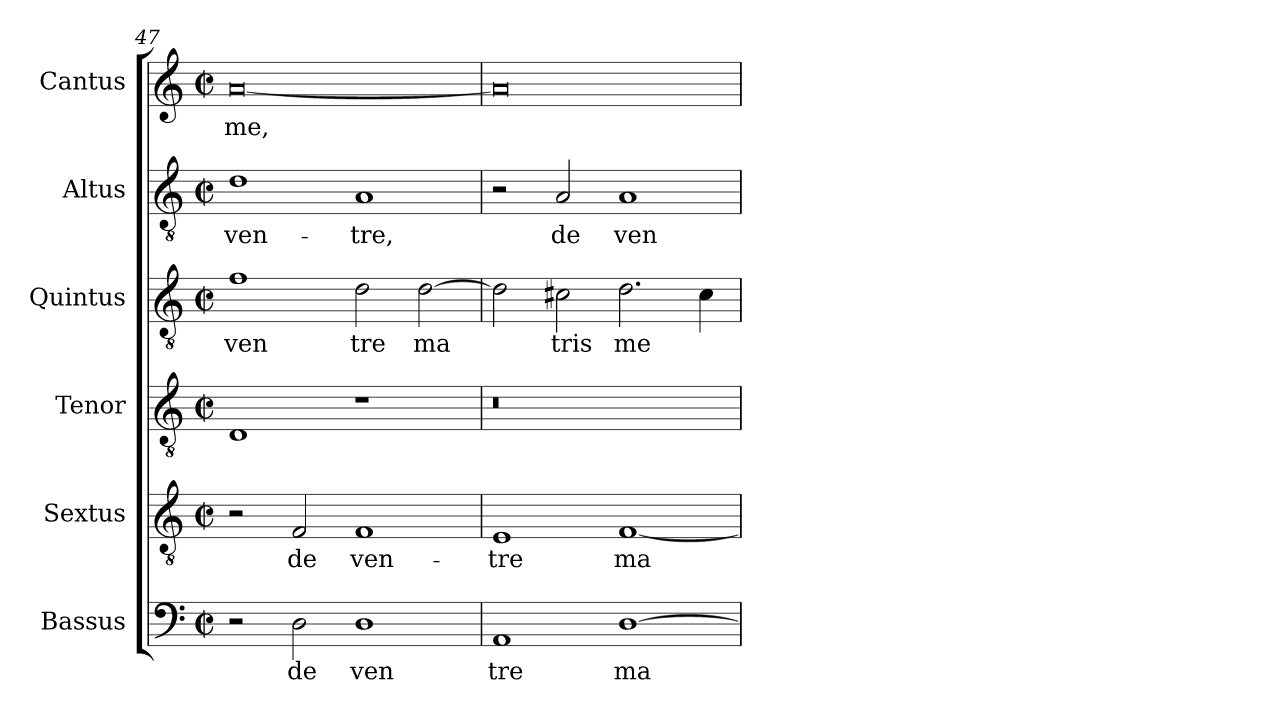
**kern	**text	**kern	**text	**kern	**kern	**text	**kern	**text	**kern	**text
*part6	*part6	*part5	*part5	*part4	*part3	*part3	*part2	*part2	*part1	*part1
*staff6	*staff6	*staff5	*staff5	*staff4	*staff3	*staff3	*staff2	*staff2	*staff1	*staff1
*I"Bassus	*	*I"Sextus	*	*I"Tenor	*I"Quintus	*	*I"Altus	*	*I"Cantus	*
*clefF4	*	*clefGv2	*	*clefGv2	*clefGv2	*	*clefGv2	*	*clefG2	*
*M2/2	*	*M2/2	*	*M2/2	*M2/2	*	*M2/2	*	*M2/2	*
*met(c|)	*	*met(c|)	*	*met(c|)	*met(c|)	*	*met(c|)	*	*met(c|)	*
=47	=47	=47	=47	=47	=47	=47	=47	=47	=47	=47
!	!	!	!	!	!	!LO:LY:b:cj	!	!LO:LY:b:cj	!	!LO:LY:b:cj
2r	.	2r	.	1D	1f	ven	1d	ven-	[<0a	me,
!	!LO:LY:b:cj	!	!LO:LY:b:cj	!	!	!	!	!	!	!
2D\	de	2F/	de	.	.	.	.	.	.	.
!	!LO:LY:b:cj	!	!LO:LY:b:cj	!	!	!LO:LY:b:cj	!	!LO:LY:b:cj	!	!
1D	ven	1F	ven-	1r	2d\	tre	1A	-tre,	.	.
!	!	!	!	!	!	!LO:LY:b	!	!	!	!
.	.	.	.	.	[>2d\	ma	.	.	.	.
=48	=48	=48	=48	=48	=48	=48	=48	=48	=48	=48
!	!LO:LY:b:cj	!	!LO:LY:b:cj	!	!	!	!	!	!	!
1AA	tre	1E	-tre	0r	2d\]	.	2r	.	0a]	.
!	!	!	!	!	!	!LO:LY:b:cj	!	!LO:LY:b:cj	!	!
.	.	.	.	.	2c#\	tris	2A/	de	.	.
!	!LO:LY:b:cj	!	!LO:LY:b:cj	!	!	!LO:LY:b	!	!LO:LY:b:cj	!	!
[>1D	ma	[>1F	ma-	.	2.d\	me	1A	ven-	.	.
.	.	.	.	.	4c#\	.	.	.	.	.
=	=	=	=	=	=	=	=	=	=	=
*-	*-	*-	*-	*-	*-	*-	*-	*-	*-	*-
